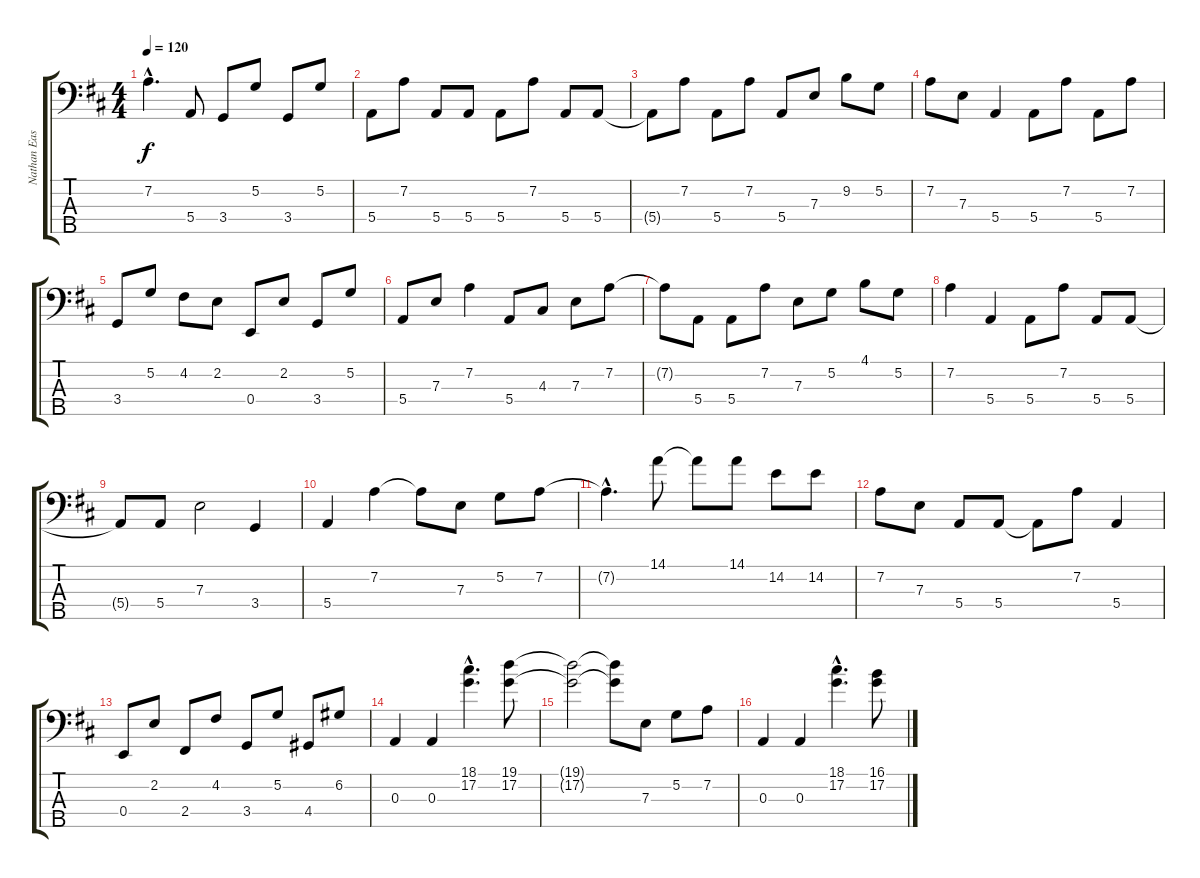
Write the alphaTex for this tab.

\track ("Nathan East Bass" "Nathan Eas") {instrument electricbassfinger}
\staff {score tabs}
\tuning (G2 D2 A1 E1 B0) {hide}
\ts (4 4)
\tempo 120
\clef f4
\ks d
7.2{hac t}.4{d dy f} 5.4.8 3.4.8 5.2.8 3.4.8 5.2.8 |
5.4.8 7.2.8 5.4.8 5.4.8 5.4.8 7.2.8 5.4.8 5.4.8 |
5.4{t}.8 7.2.8 5.4.8 7.2.8 5.4.8 7.3.8 9.2.8 5.2.8 |
7.2.8 7.3.8 5.4.4 5.4.8 7.2.8 5.4.8 7.2.8 |
3.4.8 5.2.8 4.2.8 2.2.8 0.4.8 2.2.8 3.4.8 5.2.8 |
5.4.8 7.3.8 7.2.4 5.4.8 4.3.8 7.3.8 7.2.8 |
7.2{t}.8 5.4.8 5.4.8 7.2.8 7.3.8 5.2.8 4.1.8 5.2.8 |
7.2.4 5.4.4 5.4.8 7.2.8 5.4.8 5.4.8 |
5.4{t}.8 5.4.8 7.3.2 3.4.4 |
5.4.4 7.2.4 7.2{t}.8 7.3.8 5.2.8 7.2.8 |
7.2{hac t}.4{d} 14.1.8 14.1{t}.8 14.1.8 14.2.8 14.2.8 |
7.2.8 7.3.8 5.4.8 5.4.8 5.4{t}.8 7.2.8 5.4.4 |
0.4.8 2.2.8 2.4.8 4.2.8 3.4.8 5.2.8 4.4.8 6.2.8 |
0.3.4 0.3.4 (18.1{hac} 17.2{hac}).4{d} (19.1 17.2).8 |
(19.1{t} 17.2{t}).2 (19.1{t} 17.2{t}).8 7.3.8 5.2.8 7.2.8 |
0.3.4 0.3.4 (18.1{hac} 17.2{hac}).4{d} (16.1 17.2).8
